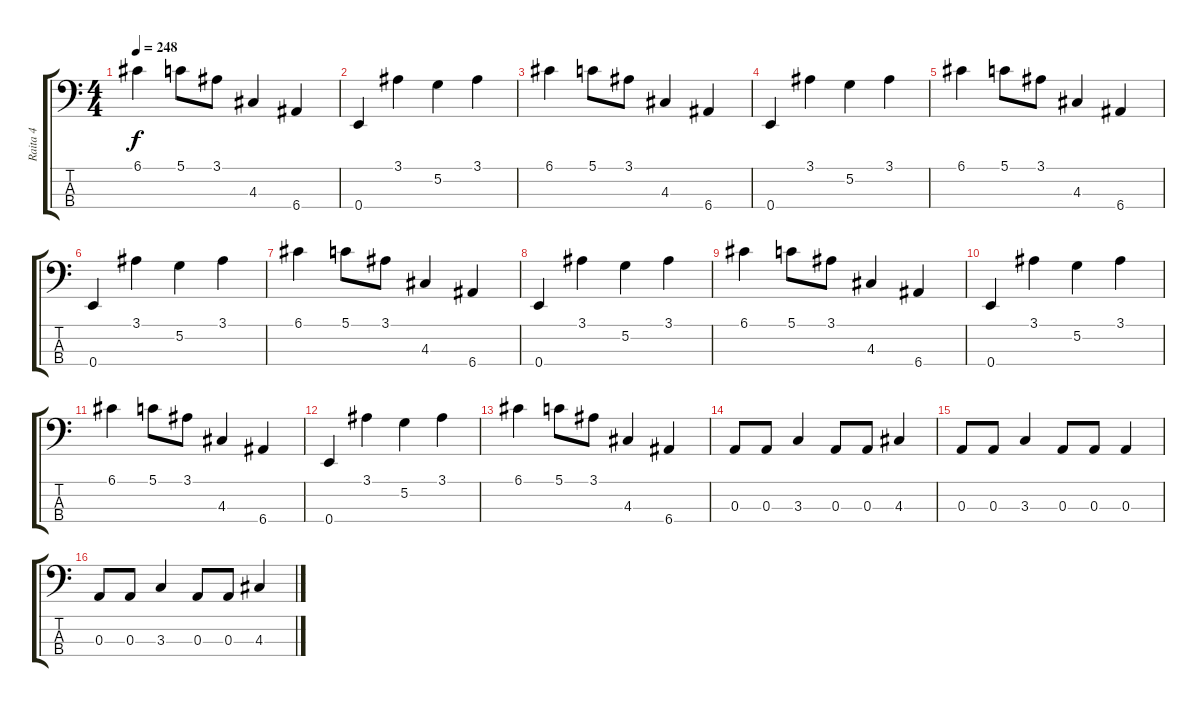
\track ("Raita 4" "Raita 4") {instrument overdrivenguitar}
\staff {score tabs}
\tuning (G2 D2 A1 E1) {hide}
\ts (4 4)
\tempo 248
\clef f4
\ks c
6.1.4{dy f} 5.1.8 3.1.8 4.3.4 6.4.4 |
0.4.4 3.1.4 5.2.4 3.1.4 |
6.1.4 5.1.8 3.1.8 4.3.4 6.4.4 |
0.4.4 3.1.4 5.2.4 3.1.4 |
6.1.4 5.1.8 3.1.8 4.3.4 6.4.4 |
0.4.4 3.1.4 5.2.4 3.1.4 |
6.1.4 5.1.8 3.1.8 4.3.4 6.4.4 |
0.4.4 3.1.4 5.2.4 3.1.4 |
6.1.4 5.1.8 3.1.8 4.3.4 6.4.4 |
0.4.4 3.1.4 5.2.4 3.1.4 |
6.1.4 5.1.8 3.1.8 4.3.4 6.4.4 |
0.4.4 3.1.4 5.2.4 3.1.4 |
6.1.4 5.1.8 3.1.8 4.3.4 6.4.4 |
0.3.8 0.3.8 3.3.4 0.3.8 0.3.8 4.3.4 |
0.3.8 0.3.8 3.3.4 0.3.8 0.3.8 0.3.4 |
0.3.8 0.3.8 3.3.4 0.3.8 0.3.8 4.3.4
